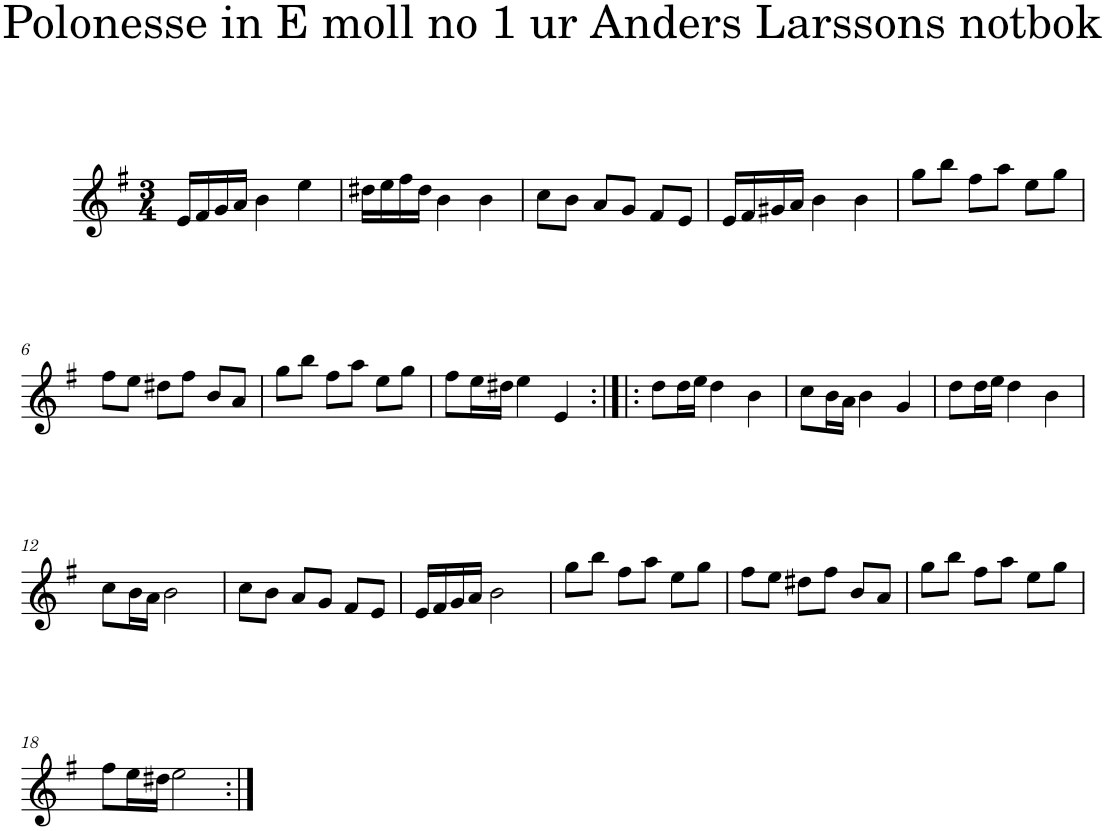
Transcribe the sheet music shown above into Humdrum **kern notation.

**kern
*part1
*staff1
*I"Piano
*I'Pno
*clefG2
*k[f#]
*e:
*M3/4
=1
16e/LL
16f#/
16g/
16a/JJ
4b\
4ee\
=2
16dd#X\LL
16ee\
16ff#\
16dd#\JJ
4b\
4b\
=3
8cc\L
8b\J
8a/L
8g/J
8f#/L
8e/J
=4
16e/LL
16f#/
16g#X/
16a/JJ
4b\
4b\
=5
8gg\L
8bb\J
8ff#\L
8aa\J
8ee\L
8gg\J
!!LO:LB:g=z
=6
8ff#\L
8ee\J
8dd#X\L
8ff#\J
8b/L
8a/J
=7
8gg\L
8bb\J
8ff#\L
8aa\J
8ee\L
8gg\J
=8
8ff#\L
16ee\L
16dd#X\JJ
4ee\
4e/
=9:|!|:
8dd\L
16dd\L
16ee\JJ
4dd\
4b\
=10
8cc\L
16b\L
16a\JJ
4b\
4g/
=11
8dd\L
16dd\L
16ee\JJ
4dd\
4b\
!!LO:LB:g=z
=12
8cc\L
16b\L
16a\JJ
2b\
=13
8cc\L
8b\J
8a/L
8g/J
8f#/L
8e/J
=14
16e/LL
16f#/
16g/
16a/JJ
2b\
=15
8gg\L
8bb\J
8ff#\L
8aa\J
8ee\L
8gg\J
=16
8ff#\L
8ee\J
8dd#X\L
8ff#\J
8b/L
8a/J
=17
8gg\L
8bb\J
8ff#\L
8aa\J
8ee\L
8gg\J
!!LO:LB:g=z
=18
8ff#\L
16ee\L
16dd#X\JJ
2ee\
=:|!
*-
